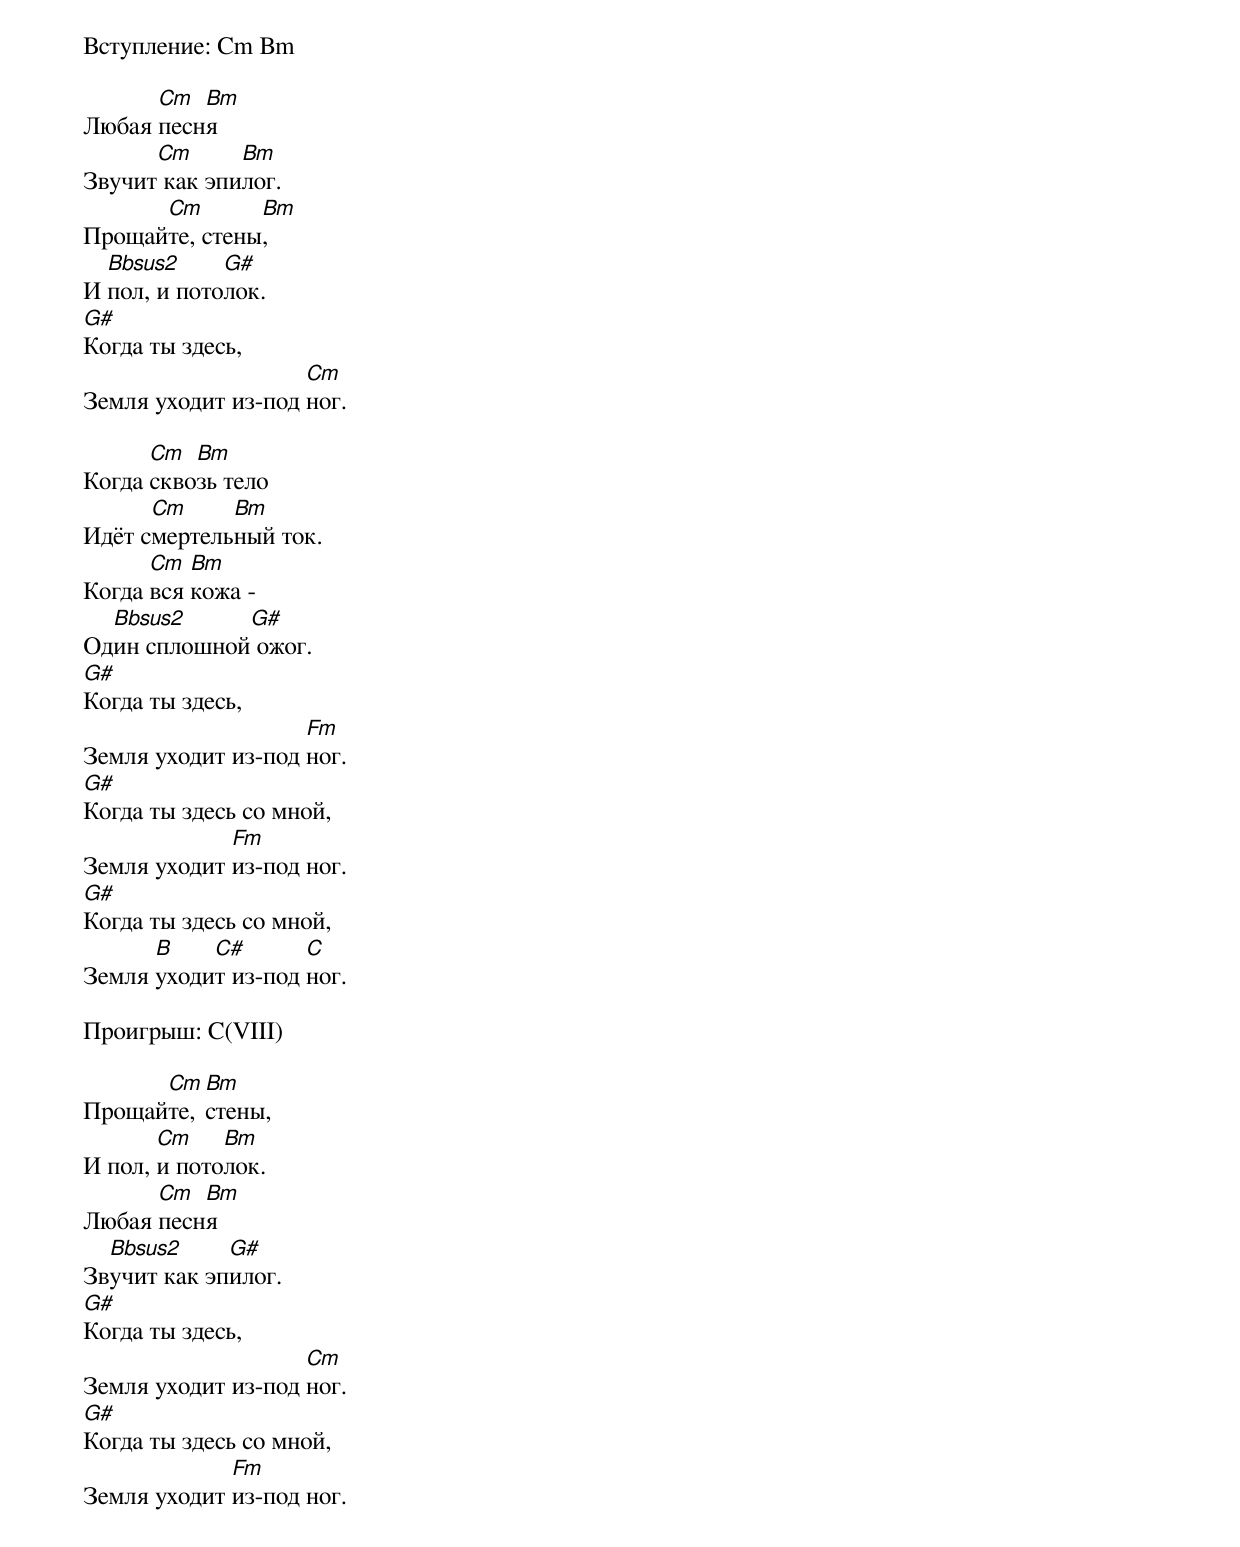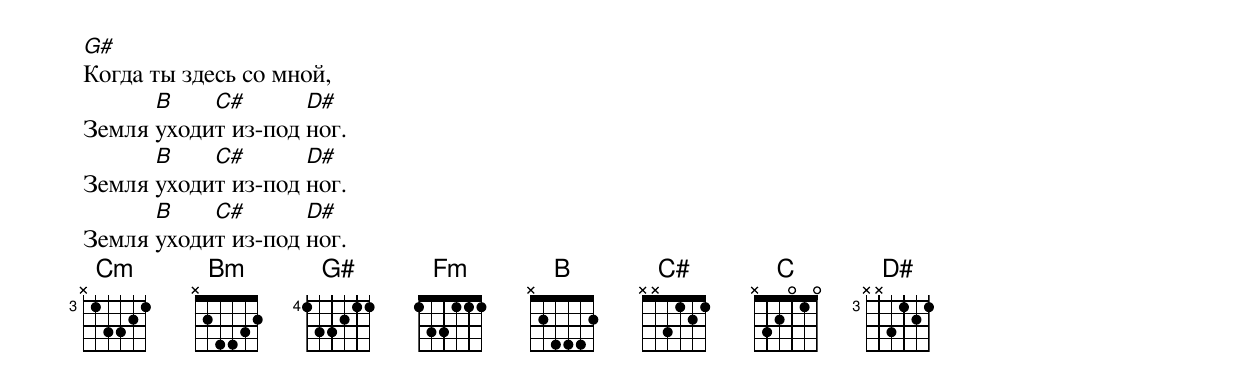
Вступление: Cm Bm

      Cm  Bm
Любая песня
      Cm      Bm
Звучит как эпилог.
      Cm       Bm
Прощайте, стены,
  Bbsus2     G#
И пол, и потолок.
G#
Когда ты здесь,
                    Cm
Земля уходит из-под ног.

      Cm  Bm
Когда сквозь тело
      Cm     Bm
Идёт смертельный ток.
      Cm  Bm
Когда вся кожа -
  Bbsus2     G#
Один сплошной ожог.
G#
Когда ты здесь,
                    Fm
Земля уходит из-под ног.
G#
Когда ты здесь со мной,
             Fm
Земля уходит из-под ног.
G#
Когда ты здесь со мной,
      B    C#       C
Земля уходит из-под ног.

Проигрыш: C(VIII)

      Cm  Bm
Прощайте, стены,
       Cm    Bm
И пол, и потолок.
      Cm  Bm
Любая песня
  Bbsus2     G#
Звучит как эпилог.
G#
Когда ты здесь,
                    Cm
Земля уходит из-под ног.
G#
Когда ты здесь со мной,
             Fm
Земля уходит из-под ног.
G#
Когда ты здесь со мной,
      B    C#       D#
Земля уходит из-под ног.
      B    C#       D#
Земля уходит из-под ног.
      B    C#       D#
Земля уходит из-под ног.
